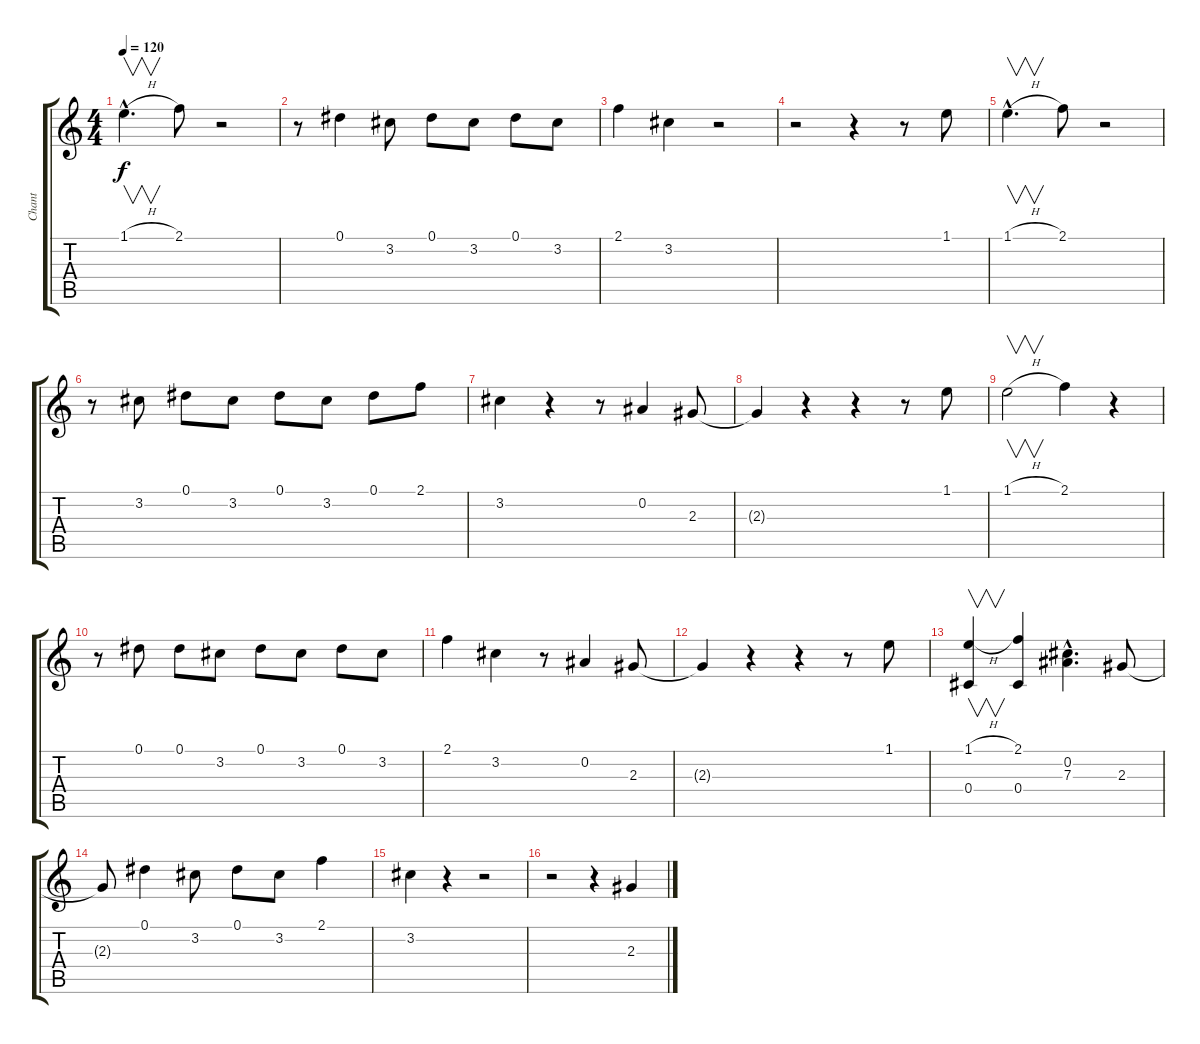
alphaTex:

\track ("Chant" "Chant") {instrument distortionguitar}
\staff {score tabs}
\tuning (Eb4 Bb3 Gb3 Db3 Ab2 Eb2) {hide}
\ts (4 4)
\tempo 120
\clef g2
\ks c
1.1{h hac}.4{v d dy f} 2.1.8 r.2 |
r.8 0.1.4 3.2.8 0.1.8 3.2.8 0.1.8 3.2.8 |
2.1.4 3.2.4 r.2 |
r.2 r.4 r.8 1.1.8 |
1.1{h hac}.4{v d} 2.1.8 r.2 |
r.8 3.2.8 0.1.8 3.2.8 0.1.8 3.2.8 0.1.8 2.1.8 |
3.2.4 r.4 r.8 0.2.4 2.3.8 |
2.3{t}.4 r.4 r.4 r.8 1.1.8 |
1.1{h}.2{v} 2.1.4 r.4 |
r.8 0.1.8 0.1.8 3.2.8 0.1.8 3.2.8 0.1.8 3.2.8 |
2.1.4 3.2.4 r.8 0.2.4 2.3.8 |
2.3{t}.4 r.4 r.4 r.8 1.1.8 |
(1.1{h} 0.4).4{v} (2.1 0.4).4 (0.2{hac} 7.3{hac}).4{d} 2.3.8 |
2.3{t}.8 0.1.4 3.2.8 0.1.8 3.2.8 2.1.4 |
3.2.4 r.4 r.2 |
r.2 r.4 2.3.4
